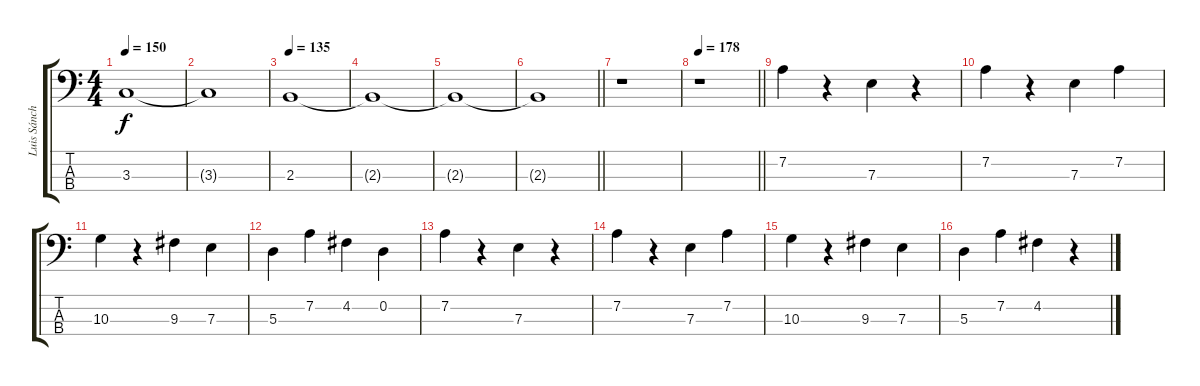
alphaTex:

\track ("Luis Sánchez" "Luis Sánch") {instrument electricbassfinger}
\staff {score tabs}
\tuning (G2 D2 A1 E1) {hide}
\ts (4 4)
\tempo 150
\clef f4
\ks c
3.3.1{dy f} |
3.3{t}.1 |
\tempo 135
2.3.1 |
2.3{t}.1 |
2.3{t}.1{volume 0} |
\barLineRight lightlight
2.3{t}.1 |
r.1 |
\tempo 178
\barLineRight lightlight
r.1 |
7.2.4{volume 16} r.4 7.3.4 r.4 |
7.2.4 r.4 7.3.4 7.2.4 |
10.3.4 r.4 9.3.4 7.3.4 |
5.3.4 7.2.4 4.2.4 0.2.4 |
7.2.4 r.4 7.3.4 r.4 |
7.2.4 r.4 7.3.4 7.2.4 |
10.3.4 r.4 9.3.4 7.3.4 |
5.3.4 7.2.4 4.2.4 r.4
